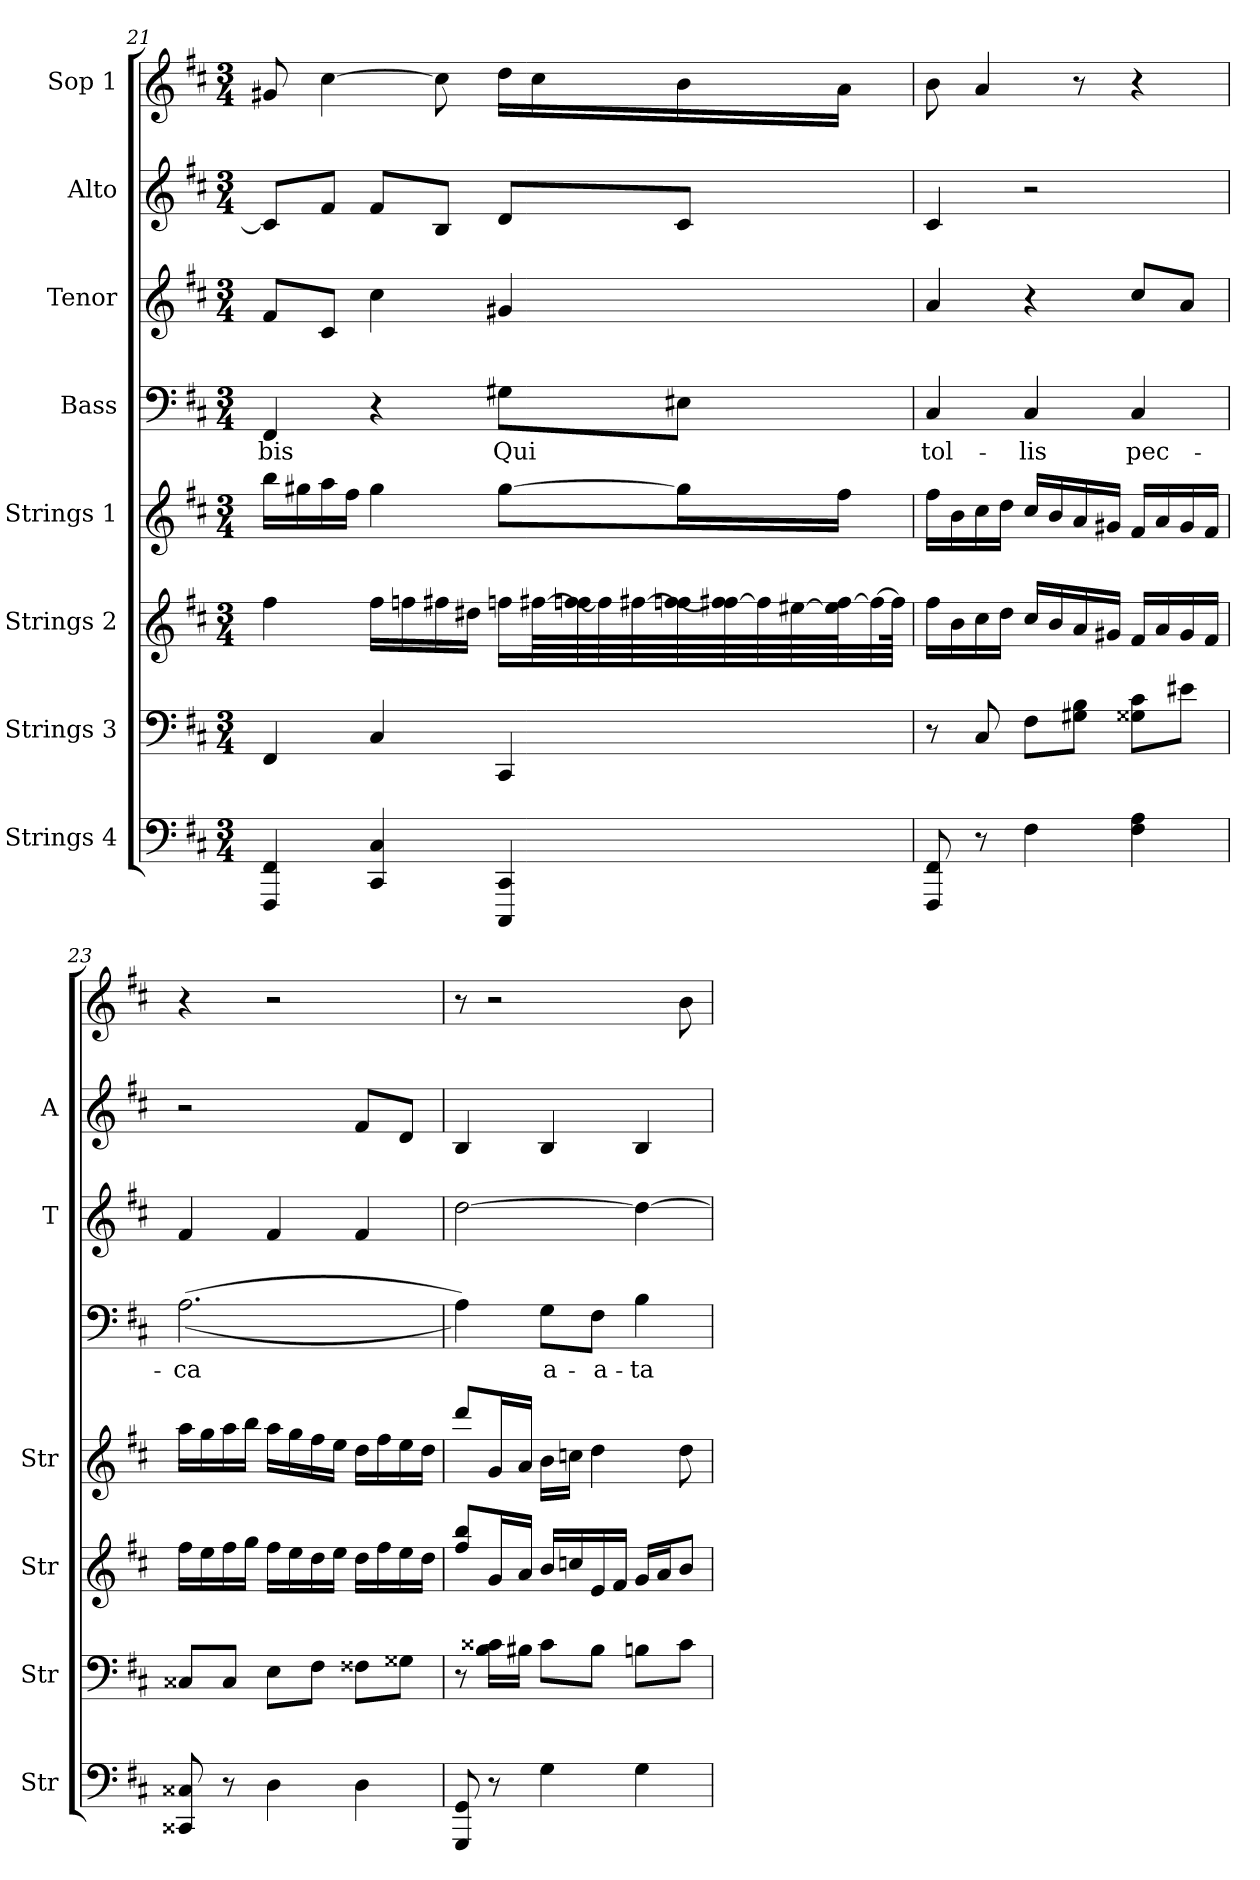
**kern	**kern	**kern	**kern	**kern	**text	**kern	**kern	**kern
*part8	*part7	*part6	*part5	*part4	*part4	*part3	*part2	*part1
*staff8	*staff7	*staff6	*staff5	*staff4	*staff4	*staff3	*staff2	*staff1
*I"Strings 4	*I"Strings 3	*I"Strings 2	*I"Strings 1	*I"Bass	*	*I"Tenor	*I"Alto	*I"Sop 1
*I'Str	*I'Str	*I'Str	*I'Str	*	*	*I'T	*I'A	*
!!LO:PB:g=z
*clefF4	*clefF4	*clefG2	*clefG2	*clefF4	*	*clefG2	*clefG2	*clefG2
*k[f#c#]	*k[f#c#]	*k[f#c#]	*k[f#c#]	*k[f#c#]	*	*k[f#c#]	*k[f#c#]	*k[f#c#]
*D:	*D:	*D:	*D:	*D:	*	*D:	*D:	*D:
*M3/4	*M3/4	*M3/4	*M3/4	*M3/4	*	*M3/4	*M3/4	*M3/4
=21	=21	=21	=21	=21	=21	=21	=21	=21
4FFF#/ 4FF#/	4FF#/	4ff#\	16bb\LL	4FF#/	-bis	8f#/L	8c#/L]	8g#X/
.	.	.	16gg#X\	.	.	.	.	.
.	.	.	16aa\	.	.	8c#/J	8f#/J	[4cc#\
.	.	.	16ff#\JJ	.	.	.	.	.
4CC#/ 4C#/	4C#/	16ff#\LL	4gg#\	4r	.	4cc#\	8f#/L	.
.	.	16ffn\	.	.	.	.	.	.
.	.	16ff#X\	.	.	.	.	8B/J	8cc#\]
.	.	16dd#X\JJ	.	.	.	.	.	.
4CCC#/ 4CC#/	4CC#/	16ffn\LL	[8gg#\L	8G#X\L	Qui	4g#X/	8d/L	16dd\LL
.	.	[64ff#X\LL	.	.	.	.	.	16cc#\
.	.	[64ffn\ 64ff#\]	.	.	.	.	.	.
.	.	64ff\]	.	.	.	.	.	.
.	.	[64ff#X\	.	.	.	.	.	.
.	.	[64ffn\ 64ff#\]	16gg#\L]	8E#X\J	.	.	8c#/J	16b\
.	.	64ff\] [64ff#X\	.	.	.	.	.	.
.	.	64ff#\]	.	.	.	.	.	.
.	.	[64ee#X\	.	.	.	.	.	.
.	.	64ee#\] [64ff#\J	16ff#\JJ	.	.	.	.	16a\JJ
.	.	32ff#\_	.	.	.	.	.	.
.	.	64ff#\JJJk]	.	.	.	.	.	.
=22	=22	=22	=22	=22	=22	=22	=22	=22
8FFF#/ 8FF#/	8r	16ff#\LL	16ff#\LL	4C#/	tol-	4a/	4c#/	8b\
.	.	16b\	16b\	.	.	.	.	.
8r	8C#/	16cc#\	16cc#\	.	.	.	.	4a/
.	.	16dd\JJ	16dd\JJ	.	.	.	.	.
4F#\	8F#\L	16cc#/LL	16cc#/LL	4C#/	-lis	4r	2r	.
.	.	16b/	16b/	.	.	.	.	.
.	8G#X\ 8B\J	16a/	16a/	.	.	.	.	8r
.	.	16g#X/JJ	16g#X/JJ	.	.	.	.	.
4F#\ 4A\	8G##X\ 8c#\L	16f#/LL	16f#/LL	4C#/	pec-	8cc#/L	.	4r
.	.	16a/	16a/	.	.	.	.	.
.	8e#X\J	16g#/	16g#/	.	.	8a/J	.	.
.	.	16f#/JJ	16f#/JJ	.	.	.	.	.
!!LO:LB:g=z
=23	=23	=23	=23	=23	=23	=23	=23	=23
8CC##X/ 8C##X/	8C##X/L	16ff#\LL	16aa\LL	((2.A\	-ca	4f#/	2r	4r
.	.	16ee\	16gg\	.	.	.	.	.
8r	8C##/J	16ff#\	16aa\	.	.	.	.	.
.	.	16gg\JJ	16bb\JJ	.	.	.	.	.
4D\	8E\L	16ff#\LL	16aa\LL	.	.	4f#/	.	2r
.	.	16ee\	16gg\	.	.	.	.	.
.	8F#\J	16dd\	16ff#\	.	.	.	.	.
.	.	16ee\JJ	16ee\JJ	.	.	.	.	.
4D\	8F##X\L	16dd\LL	16dd\LL	.	.	4f#/	8f#/L	.
.	.	16ff#\	16ff#\	.	.	.	.	.
.	8G##X\J	16ee\	16ee\	.	.	.	8d/J	.
.	.	16dd\JJ	16dd\JJ	.	.	.	.	.
=24	=24	=24	=24	=24	=24	=24	=24	=24
8GGG/ 8GG/	8r	8ff#/ 8bb/L	8ddd/L	4A\))	.	[2dd\	4B/	8r
8r	16B\ 16c##X\LL	16g/L	16g/L	.	.	.	.	2r
.	16B#X\JJ	16a/JJ	16a/JJ	.	.	.	.	.
4G\	8c##\L	16b/LL	16b\LL	8G\L	a-	.	4B/	.
.	.	16ccn/	16ccn\JJ	.	.	.	.	.
.	8B#\J	16e/	4dd\	8F#\J	-a-	.	.	.
.	.	16f#/JJ	.	.	.	.	.	.
4G\	8Bn\L	16g/LL	.	4B\	-ta	4dd\_	4B/	.
.	.	16a/J	.	.	.	.	.	.
.	8c##\J	8b/J	8dd\	.	.	.	.	8b\
=	=	=	=	=	=	=	=	=
*-	*-	*-	*-	*-	*-	*-	*-	*-
